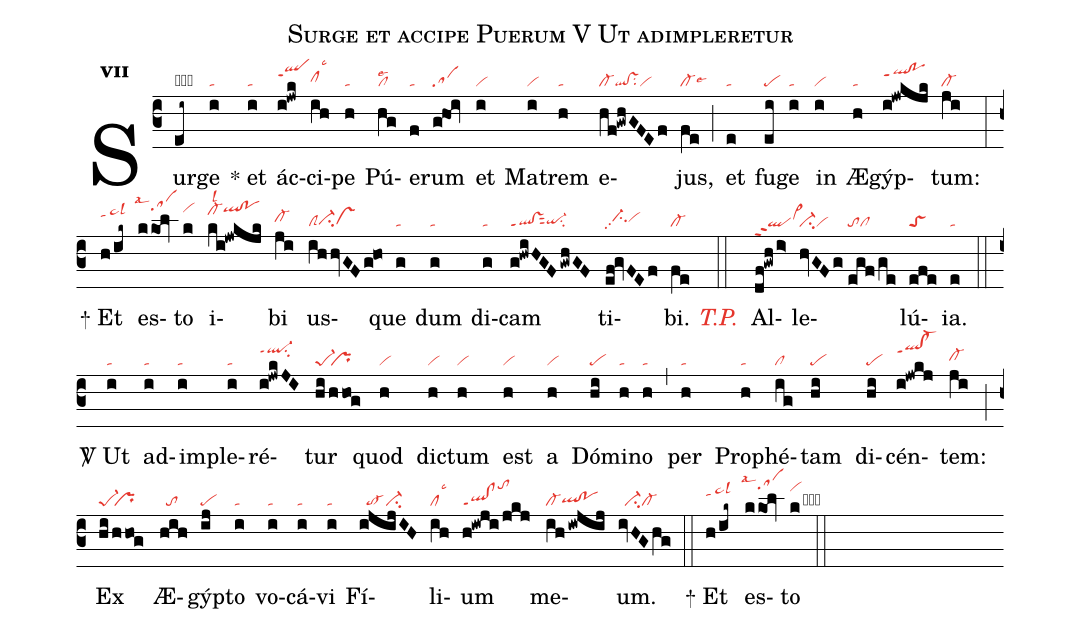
name:Surge et accipe Puerum V Ut adimpleretur;
office-part:re;
mode:7;
nabc-lines:1;
%%
initial-style: 1;
name: Surge et accipe Puerum;
mode:7;
office-part: Responsorium;
annotation: Resp;
annotation:vii;
nabc-lines:1;
%%
(c3) Sur(ei~|obta>lsl3)ge(i|ta) <sp>*</sp> et(i|ta) ác(i!jwk|qlhjppt1)ci(ih|clhhlsc3)pe(h|ta) Pú(hg|cllse2)e(f|ta)rum(g!hoi|sa) et(i|vi) Ma(i|vi)trem(h|ta) e(hf!gwhGFEf|cl-ql!vssu2vi)jus,(fe|cl-lse6) (;) et(e|ta) fu(ei|pe)ge(i|ta) in(i|vi) Æ(h|ta)gýp(i!jwkjk|qlhj!pohjppt1)tum:(ji|cl-) (:)

<sp>+</sp> Et(h/ik~|tahj/ta>hklsl3) es(kkol|`sahmlsal4)to(k|vihl) i(ki!jwkjk|cl-hklsl2qlhl!pohl)bi(ji|cl-hh) us(ihhvGFg!ho|clSci-hgvshg)que(g|ta) dum(g|ta) di(g|ta)cam(g!hwiHGF/gwhGF|ql!vsppt1sut2qi-hgsu2) ti(ef!gvFEf|//ci-hhpp2vihh)bi.(fe|cl-) (::) <i><c> T.P. </c></i> Al(df!gwh/i>|qlppt2vi>hi)le(hvGFg//|ci-vi|egf/ge|tocl)lú(efe|toS)ia.(e|ta) (::)

<sp>V/</sp> Ut(i|ta) ad(i|ta)im(i|ta)ple(i|ta)ré(i!jwkJI|ql-hkppt1su2)tur(hi/hhog|pe-1``pr) quod(h|vi) dic(h|vi)tum(h|vi) est(h|vi) a(h|vi) Dó(hi|pe)mi(h|ta)no(h|ta) (,) per(h|ta) Pro(h|ta)phé(ig|cl)tam(hi|pe) di(hi|pe)cén(i!jwkj|qlhk!cl-hkppt1)tem:(ji|cl-hh) (;) Ex(hi/hhog|pe-1``pr) Æ(hih|//to)gýp(ij|pe)to(i|ta) vo(i|ta)cá(i|ta)vi(i|ta) Fí(ijijIH|//to-ci-)li(ih|cllsc3)um(h!iwji/jkj|ql!clppt1tohm) me(ih/iwjij|cl-qlhg!pohg)um.(ivHGhg|//ci-cl-) (::)

<sp>+</sp> Et(h/ik~|tahj/ta>hklsl3) es(kkol|`sahmlsal4)to(k|vihlcb) (::)
